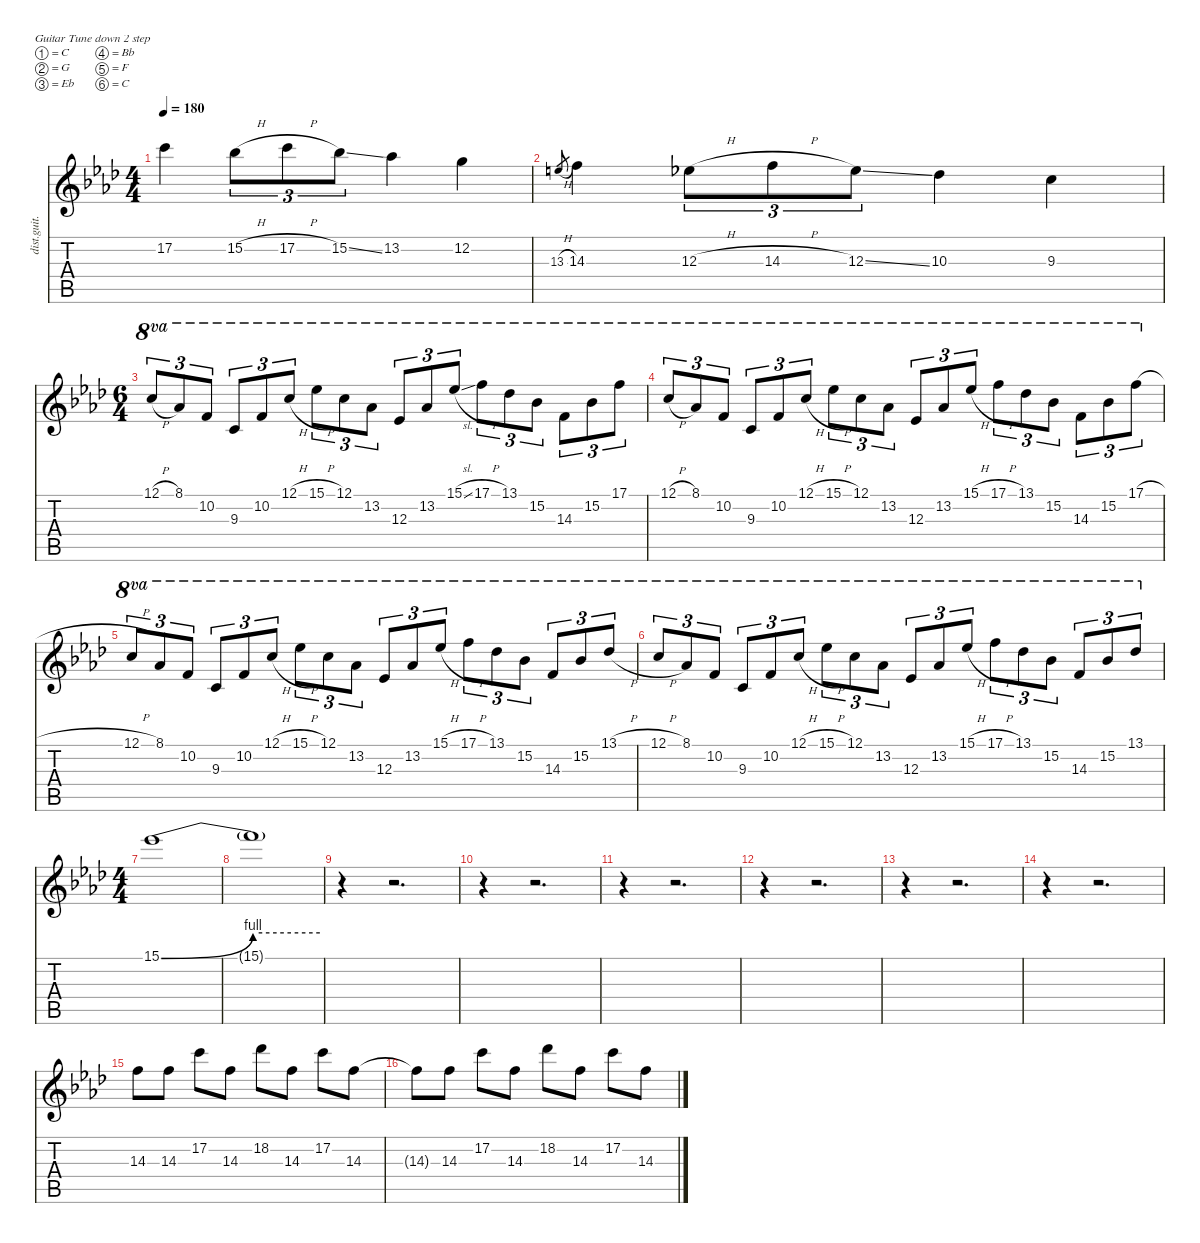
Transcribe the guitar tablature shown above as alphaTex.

\defaultSystemsLayout 4
\hideDynamics
\bracketExtendMode nobrackets
\track ("Rob" "dist.guit.") {instrument distortionguitar}
\staff {score tabs}
\tuning (C4 G3 Eb3 Bb2 F2 C2)
\ts (4 4)
\tempo 180
\clef g2
\ks fminor
17.2{acc forcenatural}.4{dy f beam Down} 15.2{h acc b}.8{tu (3 2) beam Down} 17.2{h acc forcenatural}.8{tu (3 2) beam Down} 15.2{ss acc b}.8{tu (3 2) beam Down} 13.2{acc b}.4{beam Down} 12.2{acc forcenatural}.4{beam Down} |
13.3{h acc forcenatural}.8{gr dy mf beam Up} 14.3{acc forcenatural}.4{dy f beam Down} 12.3{h acc b}.8{tu (3 2) beam Down} 14.3{h acc forcenatural}.8{tu (3 2) beam Down} 12.3{ss acc b}.8{tu (3 2) beam Down} 10.3{acc b}.4{beam Down} 9.3{acc forcenatural}.4{beam Down} |
\ts (6 4)
\beaming (8 6 6)
12.1{h acc forcenatural}.8{tu (3 2) ot 8va beam Up} 8.1{acc b}.8{tu (3 2) ot 8va beam Up} 10.2{acc forcenatural}.8{tu (3 2) ot 8va beam Up} 9.3{acc forcenatural}.8{tu (3 2) ot 8va beam Up} 10.2{acc forcenatural}.8{tu (3 2) ot 8va beam Up} 12.1{h acc forcenatural}.8{tu (3 2) ot 8va beam Up} 15.1{h acc b}.8{tu (3 2) ot 8va beam Down} 12.1{acc forcenatural}.8{tu (3 2) ot 8va beam Down} 13.2{acc b}.8{tu (3 2) ot 8va beam Down} 12.3{acc b}.8{tu (3 2) ot 8va beam Up} 13.2{acc b}.8{tu (3 2) ot 8va beam Up} 15.1{sl acc b}.8{tu (3 2) ot 8va beam Up} 17.1{h acc forcenatural}.8{tu (3 2) ot 8va beam Down} 13.1{acc b}.8{tu (3 2) ot 8va beam Down} 15.2{acc b}.8{tu (3 2) ot 8va beam Down} 14.3{acc forcenatural}.8{tu (3 2) ot 8va beam Down} 15.2{acc b}.8{tu (3 2) ot 8va beam Down} 17.1{acc forcenatural}.8{tu (3 2) ot 8va beam Down} |
12.1{h acc forcenatural}.8{tu (3 2) ot 8va beam Up} 8.1{acc b}.8{tu (3 2) ot 8va beam Up} 10.2{acc forcenatural}.8{tu (3 2) ot 8va beam Up} 9.3{acc forcenatural}.8{tu (3 2) ot 8va beam Up} 10.2{acc forcenatural}.8{tu (3 2) ot 8va beam Up} 12.1{h acc forcenatural}.8{tu (3 2) ot 8va beam Up} 15.1{h acc b}.8{tu (3 2) ot 8va beam Down} 12.1{acc forcenatural}.8{tu (3 2) ot 8va beam Down} 13.2{acc b}.8{tu (3 2) ot 8va beam Down} 12.3{acc b}.8{tu (3 2) ot 8va beam Up} 13.2{acc b}.8{tu (3 2) ot 8va beam Up} 15.1{h acc b}.8{tu (3 2) ot 8va beam Up} 17.1{h acc forcenatural}.8{tu (3 2) ot 8va beam Down} 13.1{acc b}.8{tu (3 2) ot 8va beam Down} 15.2{acc b}.8{tu (3 2) ot 8va beam Down} 14.3{acc forcenatural}.8{tu (3 2) ot 8va beam Down} 15.2{acc b}.8{tu (3 2) ot 8va beam Down} 17.1{h acc forcenatural}.8{tu (3 2) ot 8va beam Down} |
12.1{h acc forcenatural}.8{tu (3 2) ot 8va beam Up} 8.1{acc b}.8{tu (3 2) ot 8va beam Up} 10.2{acc forcenatural}.8{tu (3 2) ot 8va beam Up} 9.3{acc forcenatural}.8{tu (3 2) ot 8va beam Up} 10.2{acc forcenatural}.8{tu (3 2) ot 8va beam Up} 12.1{h acc forcenatural}.8{tu (3 2) ot 8va beam Up} 15.1{h acc b}.8{tu (3 2) ot 8va beam Down} 12.1{acc forcenatural}.8{tu (3 2) ot 8va beam Down} 13.2{acc b}.8{tu (3 2) ot 8va beam Down} 12.3{acc b}.8{tu (3 2) ot 8va beam Up} 13.2{acc b}.8{tu (3 2) ot 8va beam Up} 15.1{h acc b}.8{tu (3 2) ot 8va beam Up} 17.1{h acc forcenatural}.8{tu (3 2) ot 8va beam Down} 13.1{acc b}.8{tu (3 2) ot 8va beam Down} 15.2{acc b}.8{tu (3 2) ot 8va beam Down} 14.3{acc forcenatural}.8{tu (3 2) ot 8va beam Up} 15.2{acc b}.8{tu (3 2) ot 8va beam Up} 13.1{h acc b}.8{tu (3 2) ot 8va beam Up} |
12.1{h acc forcenatural}.8{tu (3 2) ot 8va beam Up} 8.1{acc b}.8{tu (3 2) ot 8va beam Up} 10.2{acc forcenatural}.8{tu (3 2) ot 8va beam Up} 9.3{acc forcenatural}.8{tu (3 2) ot 8va beam Up} 10.2{acc forcenatural}.8{tu (3 2) ot 8va beam Up} 12.1{h acc forcenatural}.8{tu (3 2) ot 8va beam Up} 15.1{h acc b}.8{tu (3 2) ot 8va beam Down} 12.1{acc forcenatural}.8{tu (3 2) ot 8va beam Down} 13.2{acc b}.8{tu (3 2) ot 8va beam Down} 12.3{acc b}.8{tu (3 2) ot 8va beam Up} 13.2{acc b}.8{tu (3 2) ot 8va beam Up} 15.1{h acc b}.8{tu (3 2) ot 8va beam Up} 17.1{h acc forcenatural}.8{tu (3 2) ot 8va beam Down} 13.1{acc b}.8{tu (3 2) ot 8va beam Down} 15.2{acc b}.8{tu (3 2) ot 8va beam Down} 14.3{acc forcenatural}.8{tu (3 2) ot 8va beam Up} 15.2{acc b}.8{tu (3 2) ot 8va beam Up} 13.1{acc b}.8{tu (3 2) ot 8va beam Up} |
\ts (4 4)
\beaming (8 2 2 2 2)
15.1{be (bend 0 0 60 4) acc b}.1{beam Down} |
15.1{be (hold 0 4 60 4) t}.1{beam Down} |
r.4{beam Down} r.2{d beam Down} |
r.4{beam Down} r.2{d beam Down} |
r.4{beam Down} r.2{d beam Down} |
r.4{beam Down} r.2{d beam Down} |
r.4{beam Down} r.2{d beam Down} |
r.4{beam Down} r.2{d beam Down} |
14.3{acc forcenatural}.8{beam Down} 14.3{acc forcenatural}.8{beam Down} 17.2{acc forcenatural}.8{beam Down} 14.3{acc forcenatural}.8{beam Down} 18.2{acc b}.8{beam Down} 14.3{acc forcenatural}.8{beam Down} 17.2{acc forcenatural}.8{beam Down} 14.3{acc forcenatural}.8{beam Down} |
14.3{t acc forcenatural}.8{beam Down} 14.3{acc forcenatural}.8{beam Down} 17.2{acc forcenatural}.8{beam Down} 14.3{acc forcenatural}.8{beam Down} 18.2{acc b}.8{beam Down} 14.3{acc forcenatural}.8{beam Down} 17.2{acc forcenatural}.8{beam Down} 14.3{acc forcenatural}.8{beam Down}
